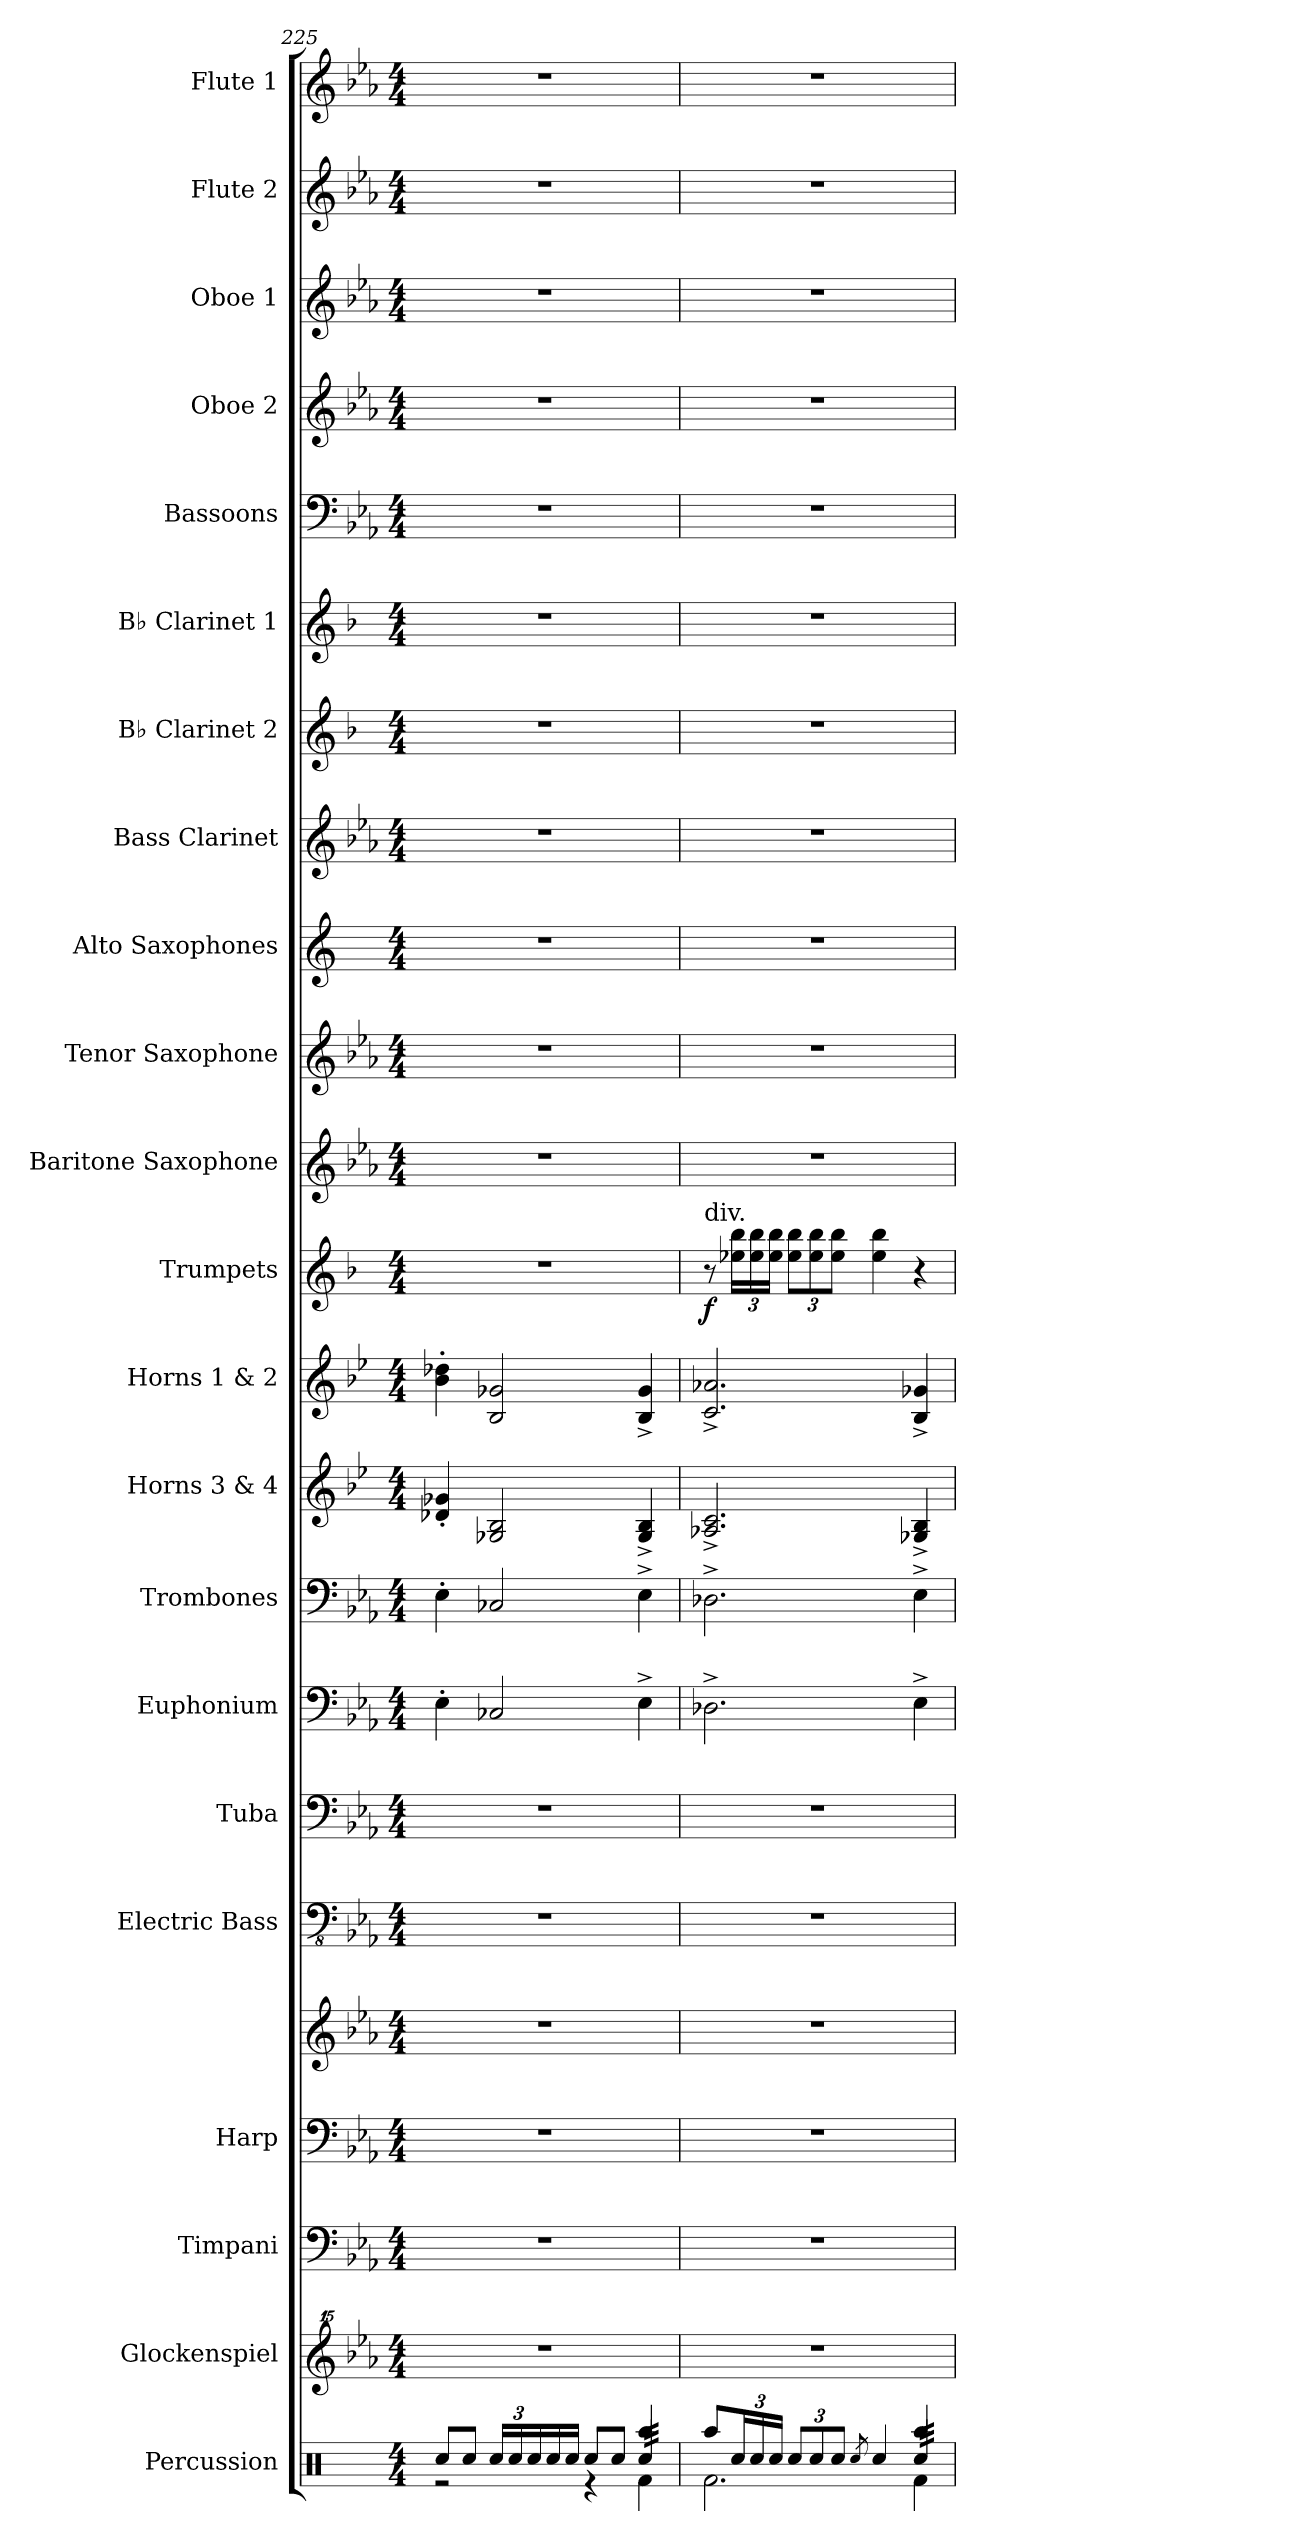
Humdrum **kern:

**kern	**kern	**kern	**kern	**kern	**kern	**kern	**kern	**kern	**kern	**kern	**kern	**dynam	**kern	**kern	**kern	**kern	**kern	**kern	**kern	**kern	**kern	**kern	**kern
*part22	*part21	*part20	*part19	*part19	*part18	*part17	*part16	*part15	*part14	*part13	*part12	*part12	*part11	*part10	*part9	*part8	*part7	*part6	*part5	*part4	*part3	*part2	*part1
*staff23	*staff22	*staff21	*staff20	*staff19	*staff18	*staff17	*staff16	*staff15	*staff14	*staff13	*staff12	*staff12	*staff11	*staff10	*staff9	*staff8	*staff7	*staff6	*staff5	*staff4	*staff3	*staff2	*staff1
*I"Percussion	*I"Glockenspiel	*I"Timpani	*I"Harp	*	*I"Electric Bass	*I"Tuba	*I"Euphonium	*I"Trombones	*I"Horns 3 &amp; 4	*I"Horns 1 &amp; 2	*I"Trumpets	*	*I"Baritone Saxophone	*I"Tenor Saxophone	*I"Alto Saxophones	*I"Bass Clarinet	*I"B♭ Clarinet 2	*I"B♭ Clarinet 1	*I"Bassoons	*I"Oboe 2	*I"Oboe 1	*I"Flute 2	*I"Flute 1
*I'Perc.	*I'Glk.	*I'Timp.	*I'Hrp.	*	*I'El. B.	*I'Tba.	*I'Euph.	*I'Tbns.	*I'Hns. 3/4	*I'Hns. 1/2	*I'Tpts.	*	*I'Bar. Sax.	*I'T. Sax.	*I'A. Saxes.	*I'B. Cl.	*I'B♭ Cl. 2	*I'B♭ Cl. 1	*I'Bsns.	*I'Ob. 2	*I'Ob. 1	*I'Fl. 2	*I'Fl. 1
*clefX	*clefG^^2	*clefF4	*clefF4	*clefG2	*clefFv4	*clefF4	*clefF4	*clefF4	*clefG2	*clefG2	*clefG2	*	*clefG2	*clefG2	*clefG2	*clefG2	*clefG2	*clefG2	*clefF4	*clefG2	*clefG2	*clefG2	*clefG2
*	*	*	*	*	*	*	*	*	*ITrd4c7	*ITrd4c7	*ITrd1c2	*	*ITrd12c21	*ITrd8c14	*ITrd5c9	*ITrd8c14	*ITrd1c2	*ITrd1c2	*	*	*	*	*
*k[]	*k[b-e-a-]	*k[b-e-a-]	*k[b-e-a-]	*k[b-e-a-]	*k[b-e-a-]	*k[b-e-a-]	*k[b-e-a-]	*k[b-e-a-]	*k[b-e-a-]	*k[b-e-a-]	*k[b-e-a-]	*	*k[b-e-a-]	*k[b-e-a-]	*k[b-e-a-]	*k[b-e-a-]	*k[b-e-a-]	*k[b-e-a-]	*k[b-e-a-]	*k[b-e-a-]	*k[b-e-a-]	*k[b-e-a-]	*k[b-e-a-]
*M4/4	*M4/4	*M4/4	*M4/4	*M4/4	*M4/4	*M4/4	*M4/4	*M4/4	*M4/4	*M4/4	*M4/4	*	*M4/4	*M4/4	*M4/4	*M4/4	*M4/4	*M4/4	*M4/4	*M4/4	*M4/4	*M4/4	*M4/4
=225	=225	=225	=225	=225	=225	=225	=225	=225	=225	=225	=225	=225	=225	=225	=225	=225	=225	=225	=225	=225	=225	=225	=225
*^	*	*	*	*	*	*	*	*	*	*	*	*	*	*	*	*	*	*	*	*	*	*	*
*	*^	*	*	*	*	*	*	*	*	*	*	*	*	*	*	*	*	*	*	*	*	*	*	*
8Rcc/L	2r	2.ryy	1r	1r	1r	1r	1r	1r	4E-'\	4E-'\	4G-X/' 4c-X/'	4e-\' 4g-X\'	1r	.	1r	1r	1r	1r	1r	1r	1r	1r	1r	1r	1r
8Rcc/J	.	.	.	.	.	.	.	.	.	.	.	.	.	.	.	.	.	.	.	.	.	.	.	.	.
*Xbrackettup	*	*	*	*	*	*	*	*	*	*	*	*	*	*	*	*	*	*	*	*	*	*	*	*	*
24Rcc/LL	.	.	.	.	.	.	.	.	2C-X/	2C-X/	2C-X/ 2E-/	2E-/ 2c-X/	.	.	.	.	.	.	.	.	.	.	.	.	.
24Rcc/	.	.	.	.	.	.	.	.	.	.	.	.	.	.	.	.	.	.	.	.	.	.	.	.	.
24Rcc/	.	.	.	.	.	.	.	.	.	.	.	.	.	.	.	.	.	.	.	.	.	.	.	.	.
16Rcc/	.	.	.	.	.	.	.	.	.	.	.	.	.	.	.	.	.	.	.	.	.	.	.	.	.
16Rcc/JJ	.	.	.	.	.	.	.	.	.	.	.	.	.	.	.	.	.	.	.	.	.	.	.	.	.
8Rcc/L	4r	.	.	.	.	.	.	.	.	.	.	.	.	.	.	.	.	.	.	.	.	.	.	.	.
8Rcc/J	.	.	.	.	.	.	.	.	.	.	.	.	.	.	.	.	.	.	.	.	.	.	.	.	.
*tremolo	*	*	*	*	*	*	*	*	*	*	*	*	*	*	*	*	*	*	*	*	*	*	*	*	*
32Rcc/LLL	4Rf\	4Raa/	.	.	.	.	.	.	4E-^\	4E-^\	4C-/^ 4E-/^	4E-/^ 4c-/^	.	.	.	.	.	.	.	.	.	.	.	.	.
32Rcc/	.	.	.	.	.	.	.	.	.	.	.	.	.	.	.	.	.	.	.	.	.	.	.	.	.
32Rcc/	.	.	.	.	.	.	.	.	.	.	.	.	.	.	.	.	.	.	.	.	.	.	.	.	.
32Rcc/	.	.	.	.	.	.	.	.	.	.	.	.	.	.	.	.	.	.	.	.	.	.	.	.	.
32Rcc/	.	.	.	.	.	.	.	.	.	.	.	.	.	.	.	.	.	.	.	.	.	.	.	.	.
32Rcc/	.	.	.	.	.	.	.	.	.	.	.	.	.	.	.	.	.	.	.	.	.	.	.	.	.
32Rcc/	.	.	.	.	.	.	.	.	.	.	.	.	.	.	.	.	.	.	.	.	.	.	.	.	.
32Rcc/JJJ	.	.	.	.	.	.	.	.	.	.	.	.	.	.	.	.	.	.	.	.	.	.	.	.	.
*Xtremolo	*	*	*	*	*	*	*	*	*	*	*	*	*	*	*	*	*	*	*	*	*	*	*	*	*
!!LO:PB:g=z
=226	=226	=226	=226	=226	=226	=226	=226	=226	=226	=226	=226	=226	=226	=226	=226	=226	=226	=226	=226	=226	=226	=226	=226	=226	=226
!	!	!	!	!	!	!	!	!	!	!	!	!	!LO:TX:a:t=div.	!	!	!	!	!	!	!	!	!	!	!	!
!	!	!	!	!	!	!	!	!	!	!	!	!	!	!LO:DY:b	!	!	!	!	!	!	!	!	!	!	!
8Raa/L	2.Rf\	2.ryy	1r	1r	1r	1r	1r	1r	2.D-X^\	2.D-X^\	2.D-X/^ 2.F/^	2.F/^ 2.d-X/^	8r	f	1r	1r	1r	1r	1r	1r	1r	1r	1r	1r	1r
*	*	*	*	*	*	*	*	*	*	*	*	*	*Xbrackettup	*	*	*	*	*	*	*	*	*	*	*	*
24Rcc/L	.	.	.	.	.	.	.	.	.	.	.	.	24dd-X\ 24aa-\LL	.	.	.	.	.	.	.	.	.	.	.	.
24Rcc/	.	.	.	.	.	.	.	.	.	.	.	.	24dd-\ 24aa-\	.	.	.	.	.	.	.	.	.	.	.	.
24Rcc/JJ	.	.	.	.	.	.	.	.	.	.	.	.	24dd-\ 24aa-\JJ	.	.	.	.	.	.	.	.	.	.	.	.
12Rcc/L	.	.	.	.	.	.	.	.	.	.	.	.	12dd-\ 12aa-\L	.	.	.	.	.	.	.	.	.	.	.	.
12Rcc/	.	.	.	.	.	.	.	.	.	.	.	.	12dd-\ 12aa-\	.	.	.	.	.	.	.	.	.	.	.	.
12Rcc/J	.	.	.	.	.	.	.	.	.	.	.	.	12dd-\ 12aa-\J	.	.	.	.	.	.	.	.	.	.	.	.
8qRcc/	.	.	.	.	.	.	.	.	.	.	.	.	.	.	.	.	.	.	.	.	.	.	.	.	.
4Rcc/	.	.	.	.	.	.	.	.	.	.	.	.	4dd-\ 4aa-\	.	.	.	.	.	.	.	.	.	.	.	.
*tremolo	*	*	*	*	*	*	*	*	*	*	*	*	*	*	*	*	*	*	*	*	*	*	*	*	*
32Rcc/LLL	4Rf\	4Raa/	.	.	.	.	.	.	4E-^\	4E-^\	4C-X/^ 4E-/^	4E-/^ 4c-X/^	4r	.	.	.	.	.	.	.	.	.	.	.	.
32Rcc/	.	.	.	.	.	.	.	.	.	.	.	.	.	.	.	.	.	.	.	.	.	.	.	.	.
32Rcc/	.	.	.	.	.	.	.	.	.	.	.	.	.	.	.	.	.	.	.	.	.	.	.	.	.
32Rcc/	.	.	.	.	.	.	.	.	.	.	.	.	.	.	.	.	.	.	.	.	.	.	.	.	.
32Rcc/	.	.	.	.	.	.	.	.	.	.	.	.	.	.	.	.	.	.	.	.	.	.	.	.	.
32Rcc/	.	.	.	.	.	.	.	.	.	.	.	.	.	.	.	.	.	.	.	.	.	.	.	.	.
32Rcc/	.	.	.	.	.	.	.	.	.	.	.	.	.	.	.	.	.	.	.	.	.	.	.	.	.
32Rcc/JJJ	.	.	.	.	.	.	.	.	.	.	.	.	.	.	.	.	.	.	.	.	.	.	.	.	.
*Xtremolo	*	*	*	*	*	*	*	*	*	*	*	*	*	*	*	*	*	*	*	*	*	*	*	*	*
*v	*v	*v	*	*	*	*	*	*	*	*	*	*	*	*	*	*	*	*	*	*	*	*	*	*	*
=	=	=	=	=	=	=	=	=	=	=	=	=	=	=	=	=	=	=	=	=	=	=	=
*-	*-	*-	*-	*-	*-	*-	*-	*-	*-	*-	*-	*-	*-	*-	*-	*-	*-	*-	*-	*-	*-	*-	*-
